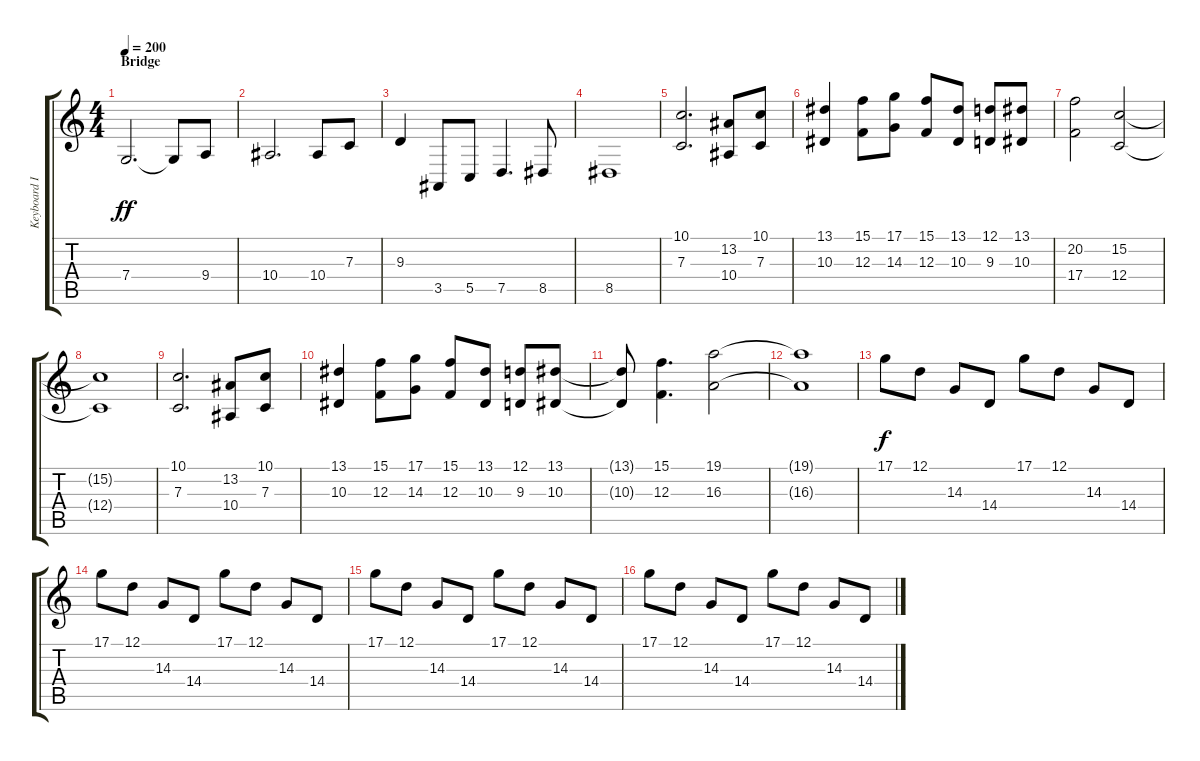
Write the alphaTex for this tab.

\track ("Keyboard I" "Keyboard I") {instrument pad1newage}
\staff {score tabs}
\tuning (D4 A3 F3 C3 G2 D2) {hide}
\ts (4 4)
\section ("" "Bridge")
\tempo 200
\clef g2
\ks c
7.4.2{d dy ff} 7.4{t}.8 9.4.8 |
10.4.2{d} 10.4.8 7.3.8 |
9.3.4 3.5.8 5.5.8 7.5.4{d} 8.5.8 |
8.5.1 |
(10.1 7.3).2{d} (13.2 10.4).8 (10.1 7.3).8 |
(13.1 10.3).4 (15.1 12.3).8 (17.1 14.3).8 (15.1 12.3).8 (13.1 10.3).8 (12.1 9.3).8 (13.1 10.3).8 |
(20.2 17.4).2 (15.2 12.4).2 |
(15.2{t} 12.4{t}).1 |
(10.1 7.3).2{d} (13.2 10.4).8 (10.1 7.3).8 |
(13.1 10.3).4 (15.1 12.3).8 (17.1 14.3).8 (15.1 12.3).8 (13.1 10.3).8 (12.1 9.3).8 (13.1 10.3).8 |
(13.1{t} 10.3{t}).8 (15.1 12.3).4{d} (19.1 16.3).2 |
(19.1{t} 16.3{t}).1 |
17.1.8{dy f} 12.1.8 14.3.8 14.4.8 17.1.8 12.1.8 14.3.8 14.4.8 |
17.1.8 12.1.8 14.3.8 14.4.8 17.1.8 12.1.8 14.3.8 14.4.8 |
17.1.8 12.1.8 14.3.8 14.4.8 17.1.8 12.1.8 14.3.8 14.4.8 |
17.1.8 12.1.8 14.3.8 14.4.8 17.1.8 12.1.8 14.3.8 14.4.8
